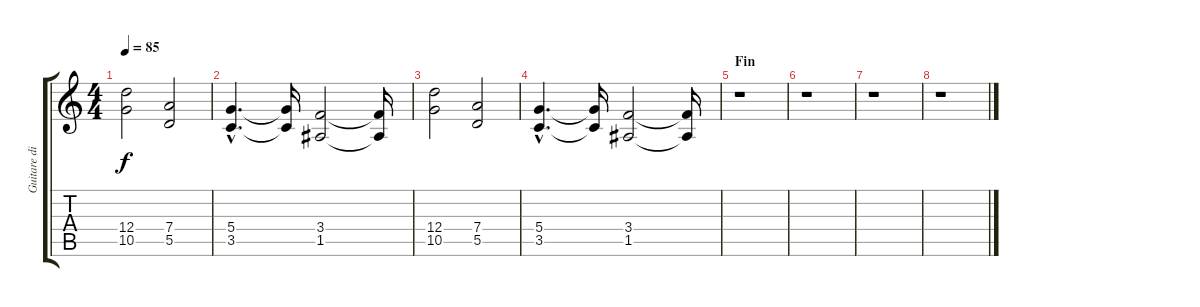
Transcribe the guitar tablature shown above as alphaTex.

\track ("Guitare disto" "Guitare di") {instrument distortionguitar}
\staff {score tabs}
\tuning (E4 B3 G3 D3 A2 E2) {hide}
\ts (4 4)
\tempo 85
\clef g2
\ks c
(12.4 10.5).2{dy f} (7.4 5.5).2 |
(5.4{hac} 3.5{hac}).4{d} (5.4{t} 3.5{t}).16 (3.4 1.5).2 (3.4{t} 1.5{t}).16 |
(12.4 10.5).2 (7.4 5.5).2 |
(5.4{hac} 3.5{hac}).4{d} (5.4{t} 3.5{t}).16 (3.4 1.5).2 (3.4{t} 1.5{t}).16 |
\section ("" "Fin")
r.1 |
r.1 |
r.1 |
r.1
